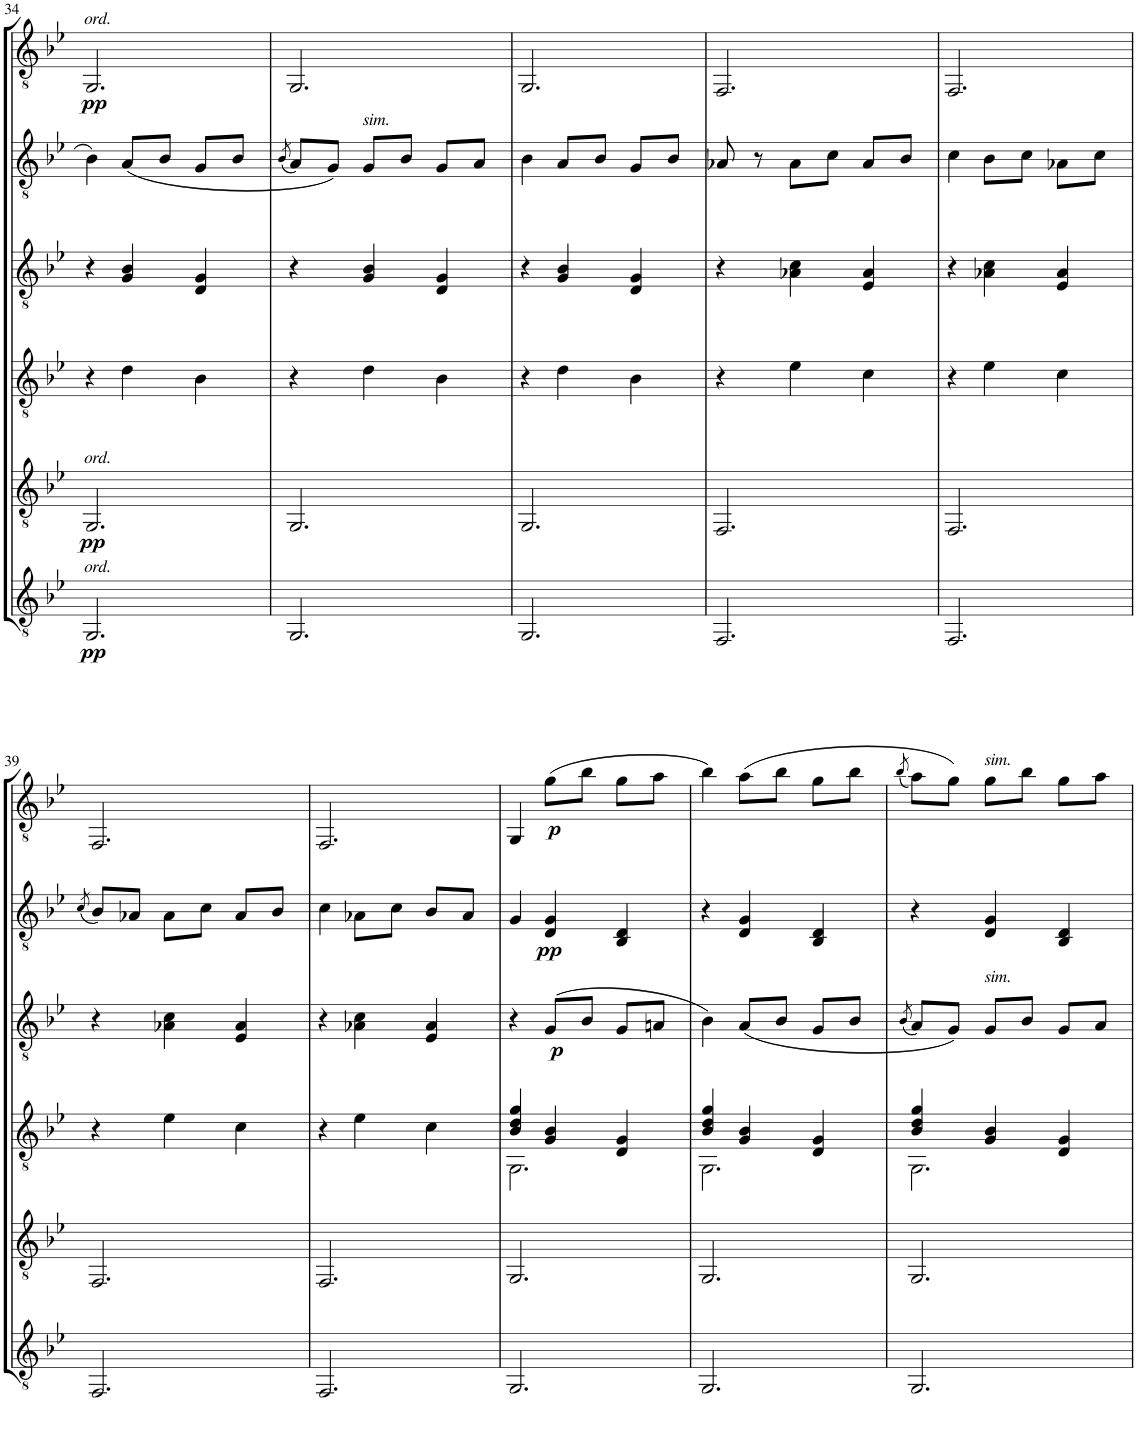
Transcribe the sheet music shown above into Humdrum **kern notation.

**kern	**dynam	**kern	**dynam	**kern	**kern	**dynam	**kern	**dynam	**kern	**dynam
*part6	*part6	*part5	*part5	*part4	*part3	*part3	*part2	*part2	*part1	*part1
*staff6	*staff6	*staff5	*staff5	*staff4	*staff3	*staff3	*staff2	*staff2	*staff1	*staff1
*I"C.G.	*	*I"Gtr.5	*	*I"Gtr.4	*I"Gtr.3	*	*I"Gtr.2	*	*I"Gtr.1	*
!!LO:PB:g=z
*clefGv2	*	*clefGv2	*	*clefGv2	*clefGv2	*	*clefGv2	*	*clefGv2	*
*k[b-e-]	*	*k[b-e-]	*	*k[b-e-]	*k[b-e-]	*	*k[b-e-]	*	*k[b-e-]	*
*M3/4	*	*M3/4	*	*M3/4	*M3/4	*	*M3/4	*	*M3/4	*
=34	=34	=34	=34	=34	=34	=34	=34	=34	=34	=34
!	!	!	!	!	!	!	!	!	!LO:TX:a:i:t=ord.	!
!	!	!LO:TX:a:i:t=ord.	!	!	!	!	!	!	!	!
!LO:TX:a:i:t=ord.	!	!	!	!	!	!	!	!	!	!
!	!LO:DY:b	!	!LO:DY:b	!	!	!	!	!	!	!LO:DY:b
2.GG/	pp	2.GG/	pp	4r	4r	.	4B-\	.	2.GG/	pp
.	.	.	.	4d\	4G/ 4B-/	.	(8A/L	.	.	.
.	.	.	.	.	.	.	8B-/J	.	.	.
.	.	.	.	4B-\	4D/ 4G/	.	8G/L	.	.	.
.	.	.	.	.	.	.	8B-/J	.	.	.
=35	=35	=35	=35	=35	=35	=35	=35	=35	=35	=35
.	.	.	.	.	.	.	(8qB-/	.	.	.
2.GG/	.	2.GG/	.	4r	4r	.	8A/L)	.	2.GG/	.
.	.	.	.	.	.	.	8G/J)	.	.	.
!	!	!	!	!	!	!	!LO:TX:a:i:t=sim.	!	!	!
.	.	.	.	4d\	4G/ 4B-/	.	8G/L	.	.	.
.	.	.	.	.	.	.	8B-/J	.	.	.
.	.	.	.	4B-\	4D/ 4G/	.	8G/L	.	.	.
.	.	.	.	.	.	.	8A/J	.	.	.
=36	=36	=36	=36	=36	=36	=36	=36	=36	=36	=36
2.GG/	.	2.GG/	.	4r	4r	.	4B-\	.	2.GG/	.
.	.	.	.	4d\	4G/ 4B-/	.	8A/L	.	.	.
.	.	.	.	.	.	.	8B-/J	.	.	.
.	.	.	.	4B-\	4D/ 4G/	.	8G/L	.	.	.
.	.	.	.	.	.	.	8B-/J	.	.	.
=37	=37	=37	=37	=37	=37	=37	=37	=37	=37	=37
2.FF/	.	2.FF/	.	4r	4r	.	8A-X/	.	2.FF/	.
.	.	.	.	.	.	.	8r	.	.	.
.	.	.	.	4e-\	4A-X\ 4c\	.	8A-\L	.	.	.
.	.	.	.	.	.	.	8c\J	.	.	.
.	.	.	.	4c\	4E-/ 4A-/	.	8A-/L	.	.	.
.	.	.	.	.	.	.	8B-/J	.	.	.
=38	=38	=38	=38	=38	=38	=38	=38	=38	=38	=38
2.FF/	.	2.FF/	.	4r	4r	.	4c\	.	2.FF/	.
.	.	.	.	4e-\	4A-X\ 4c\	.	8B-\L	.	.	.
.	.	.	.	.	.	.	8c\J	.	.	.
.	.	.	.	4c\	4E-/ 4A-/	.	8A-X\L	.	.	.
.	.	.	.	.	.	.	8c\J	.	.	.
!!LO:LB:g=z
=39	=39	=39	=39	=39	=39	=39	=39	=39	=39	=39
.	.	.	.	.	.	.	(8qc/	.	.	.
2.FF/	.	2.FF/	.	4r	4r	.	8B-/L)	.	2.FF/	.
.	.	.	.	.	.	.	8A-X/J	.	.	.
.	.	.	.	4e-\	4A-X\ 4c\	.	8A-\L	.	.	.
.	.	.	.	.	.	.	8c\J	.	.	.
.	.	.	.	4c\	4E-/ 4A-/	.	8A-/L	.	.	.
.	.	.	.	.	.	.	8B-/J	.	.	.
=40	=40	=40	=40	=40	=40	=40	=40	=40	=40	=40
2.FF/	.	2.FF/	.	4r	4r	.	4c\	.	2.FF/	.
.	.	.	.	4e-\	4A-X\ 4c\	.	8A-X\L	.	.	.
.	.	.	.	.	.	.	8c\J	.	.	.
.	.	.	.	4c\	4E-/ 4A-/	.	8B-/L	.	.	.
.	.	.	.	.	.	.	8A-/J	.	.	.
=41	=41	=41	=41	=41	=41	=41	=41	=41	=41	=41
*	*	*	*	*^	*	*	*	*	*	*
2.GG/	.	2.GG/	.	4B-/ 4d/ 4g/	2.GG\	4r	.	4G/	.	4GG/	.
!	!	!	!	!	!	!	!LO:DY:b	!	!LO:DY:b	!	!LO:DY:b
.	.	.	.	4G/ 4B-/	.	(>8G/L	p	4D/ 4G/	pp	(8g\L	p
.	.	.	.	.	.	8B-/J	.	.	.	8b-\J	.
.	.	.	.	4D/ 4G/	.	8G/L	.	4BB-/ 4D/	.	8g\L	.
.	.	.	.	.	.	8An/J	.	.	.	8a\J	.
=42	=42	=42	=42	=42	=42	=42	=42	=42	=42	=42	=42
2.GG/	.	2.GG/	.	4B-/ 4d/ 4g/	2.GG\	4B-\)	.	4r	.	4b-\)	.
.	.	.	.	4G/ 4B-/	.	(8A/L	.	4D/ 4G/	.	(8a\L	.
.	.	.	.	.	.	8B-/J	.	.	.	8b-\J	.
.	.	.	.	4D/ 4G/	.	8G/L	.	4BB-/ 4D/	.	8g\L	.
.	.	.	.	.	.	8B-/J	.	.	.	8b-\J	.
=43	=43	=43	=43	=43	=43	=43	=43	=43	=43	=43	=43
.	.	.	.	.	.	(8qB-/	.	.	.	(8qb-/	.
2.GG/	.	2.GG/	.	4B-/ 4d/ 4g/	2.GG\	8A/L)	.	4r	.	8a\L)	.
.	.	.	.	.	.	8G/J)	.	.	.	8g\J)	.
!	!	!	!	!	!	!	!	!	!	!LO:TX:a:i:t=sim.	!
!	!	!	!	!	!	!LO:TX:a:i:t=sim.	!	!	!	!	!
.	.	.	.	4G/ 4B-/	.	8G/L	.	4D/ 4G/	.	8g\L	.
.	.	.	.	.	.	8B-/J	.	.	.	8b-\J	.
.	.	.	.	4D/ 4G/	.	8G/L	.	4BB-/ 4D/	.	8g\L	.
.	.	.	.	.	.	8A/J	.	.	.	8a\J	.
*	*	*	*	*v	*v	*	*	*	*	*	*
=	=	=	=	=	=	=	=	=	=	=
*-	*-	*-	*-	*-	*-	*-	*-	*-	*-	*-
